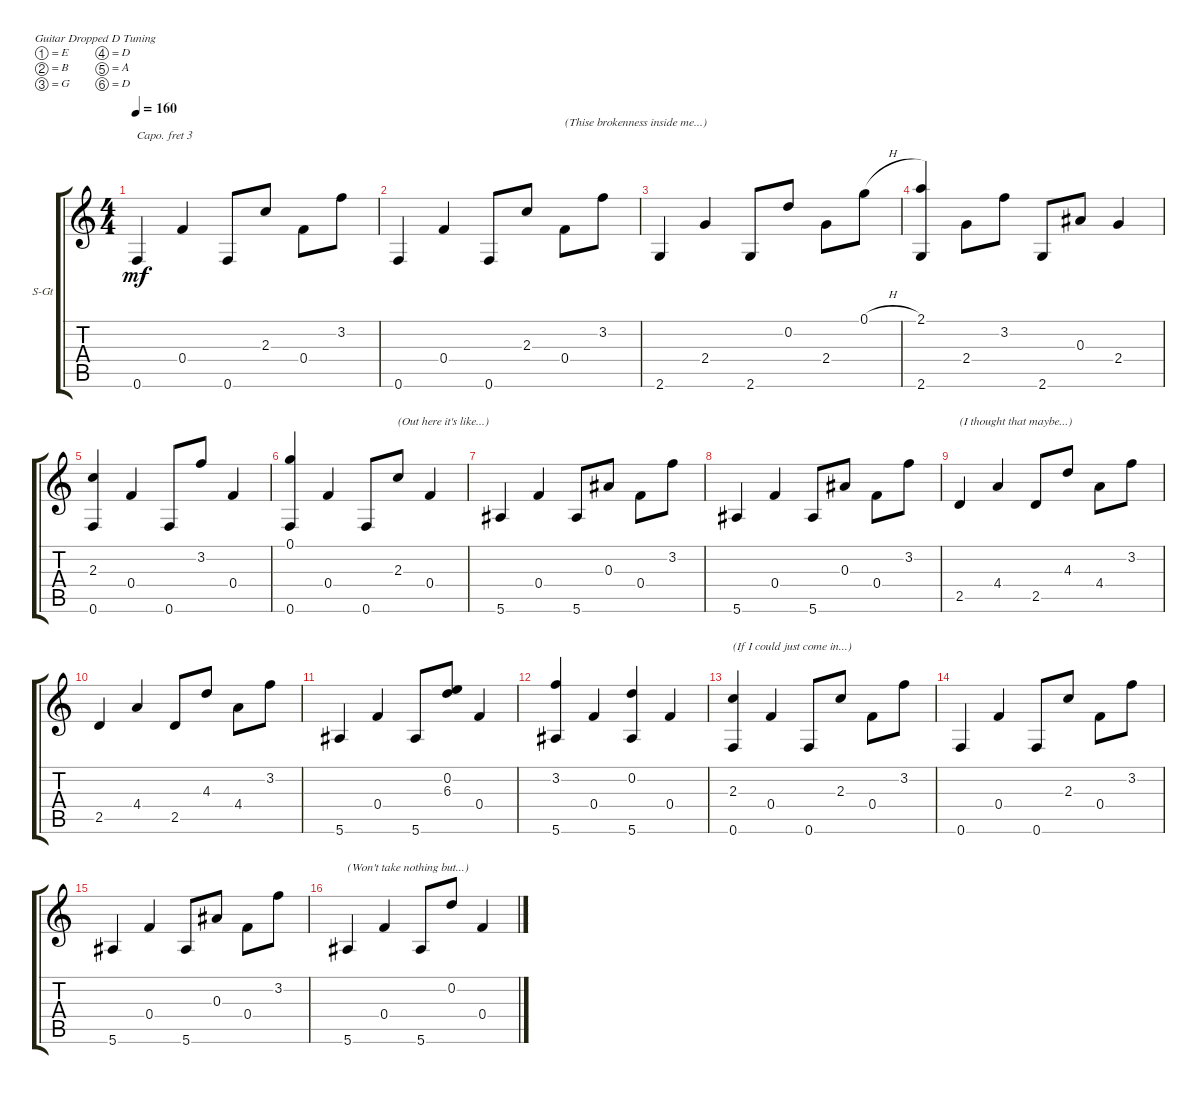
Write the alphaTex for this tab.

\defaultSystemsLayout 4
\bracketExtendMode groupsimilarinstruments
\firstSystemTrackNameOrientation horizontal
\otherSystemsTrackNameOrientation horizontal
\track ("Steel Guitar" "S-Gt") {instrument acousticguitarsteel}
\staff {score tabs}
\capo 3
\tuning (E4 B3 G3 D3 A2 D2)
\ts (4 4)
\tempo 160
\clef g2
\ks c
0.6.4{dy mf} 0.4.4 0.6.8 2.3.8 0.4.8 3.2.8 |
0.6.4 0.4.4 0.6.8 2.3.8 0.4.8{txt "(Thise brokenness inside me...)"} 3.2.8 |
2.6.4 2.4.4 2.6.8 0.2.8 2.4.8 0.1{h}.8 |
(2.6 2.1).4 2.4.8 3.2.8 2.6.8 0.3.8 2.4.4 |
(0.6 2.3).4 0.4.4 0.6.8 3.2.8 0.4.4 |
(0.6 0.1).4 0.4.4 0.6.8 2.3.8{txt "(Out here it's like...)"} 0.4.4 |
5.6.4 0.4.4 5.6.8 0.3.8 0.4.8 3.2.8 |
5.6.4 0.4.4 5.6.8 0.3.8 0.4.8 3.2.8 |
2.5.4{txt "(I thought that maybe...)"} 4.4.4 2.5.8 4.3.8 4.4.8 3.2.8 |
2.5.4 4.4.4 2.5.8 4.3.8 4.4.8 3.2.8 |
5.6.4 0.4.4 5.6.8 (0.2 6.3).8 0.4.4 |
(5.6 3.2).4 0.4.4 (0.2 5.6).4 0.4.4 |
(0.6 2.3).4{txt "(If I could just come in...)"} 0.4.4 0.6.8 2.3.8 0.4.8 3.2.8 |
0.6.4 0.4.4 0.6.8 2.3.8 0.4.8 3.2.8 |
5.6.4 0.4.4 5.6.8 0.3.8 0.4.8 3.2.8 |
5.6.4{txt "(Won't take nothing but...)"} 0.4.4 5.6.8 0.2.8 0.4.4
